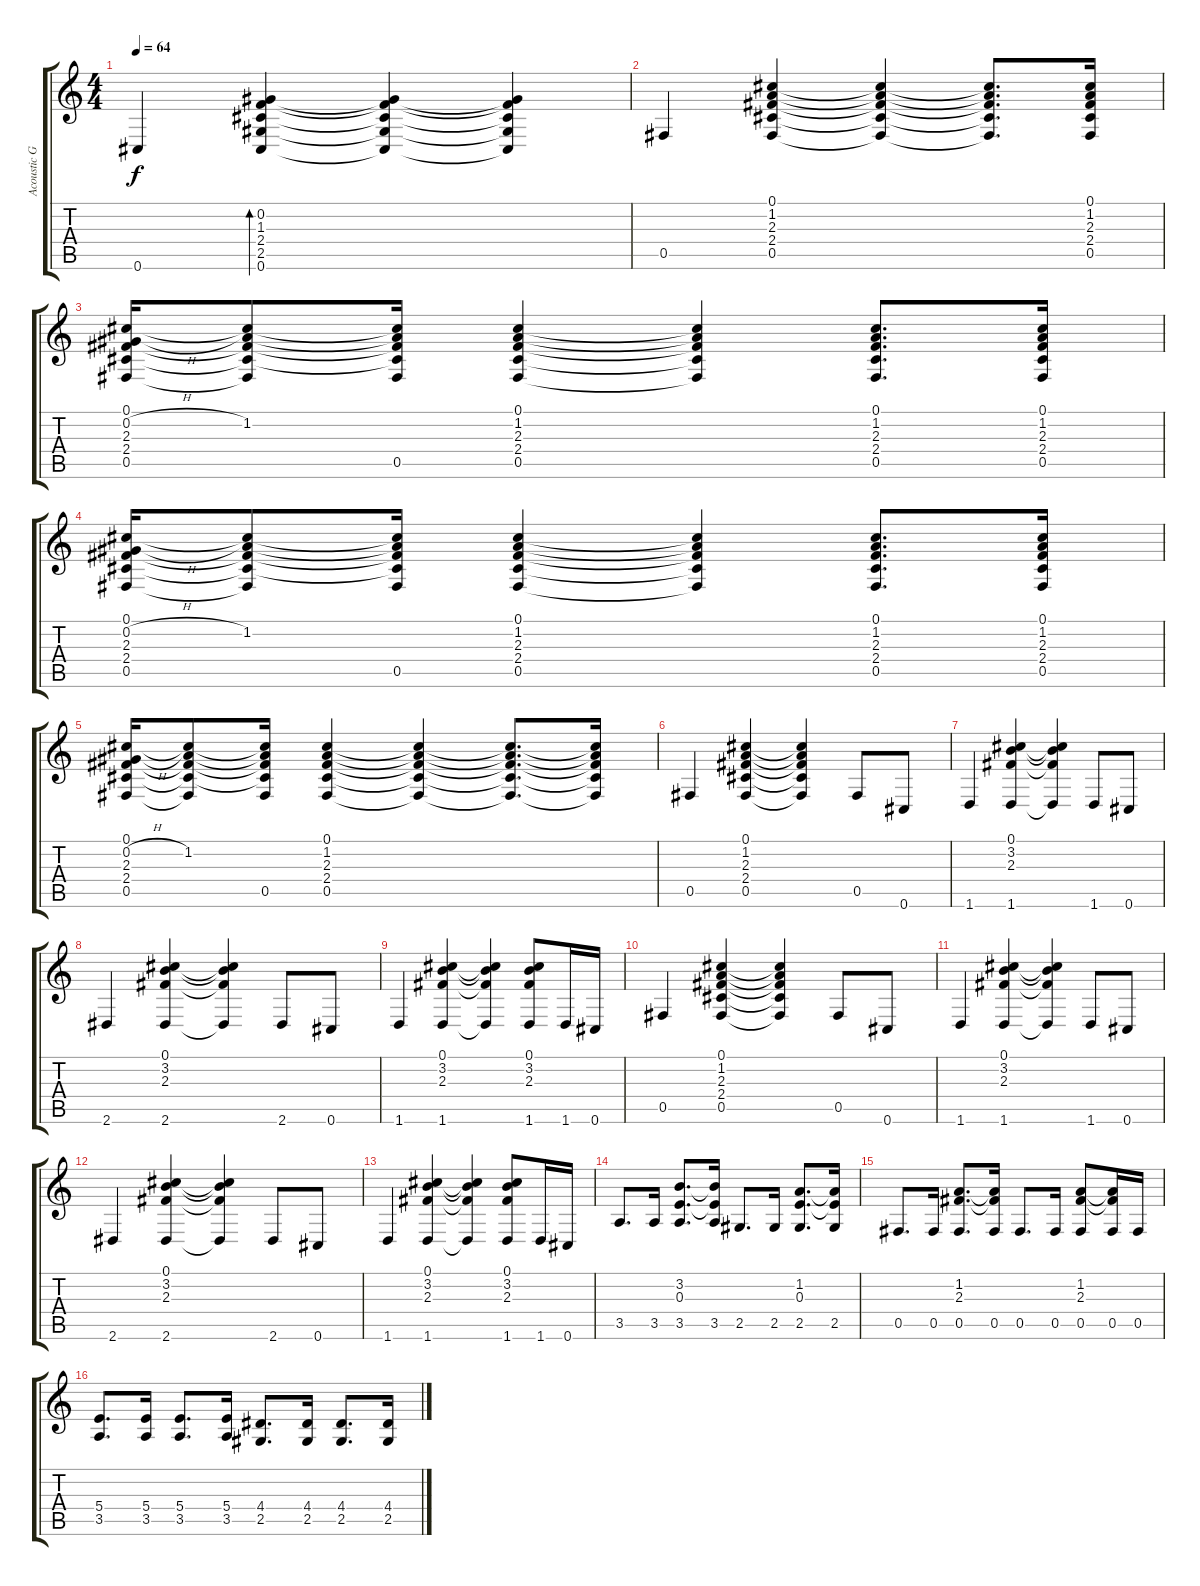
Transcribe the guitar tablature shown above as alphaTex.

\track ("Acoustic Guitar" "Acoustic G") {instrument acousticguitarsteel}
\staff {score tabs}
\tuning (Db4 Ab3 E3 B2 Gb2 Db2) {hide}
\ts (4 4)
\tempo 64
\clef g2
\ks c
0.6.4{dy f} (0.2 1.3 2.4 2.5 0.6).4{bd 120} (0.2{t} 1.3{t} 2.4{t} 2.5{t} 0.6{t}).4 (0.2{t} 1.3{t} 2.4{t} 2.5{t} 0.6{t}).4 |
0.5.4 (0.1 1.2 2.3 2.4 0.5).4 (0.1{t} 1.2{t} 2.3{t} 2.4{t} 0.5{t}).4 (0.1{t} 1.2{t} 2.3{t} 2.4{t} 0.5{t}).8{d} (0.1 1.2 2.3 2.4 0.5).16 |
(0.1 0.2{h} 2.3 2.4 0.5).16 (0.1{t} 1.2 2.3{t} 2.4{t} 0.5{t}).8 (0.1{t} 1.2{t} 2.3{t} 2.4{t} 0.5).16 (0.1 1.2 2.3 2.4 0.5).4 (0.1{t} 1.2{t} 2.3{t} 2.4{t} 0.5{t}).4 (0.1 1.2 2.3 2.4 0.5).8{d} (0.1 1.2 2.3 2.4 0.5).16 |
(0.1 0.2{h} 2.3 2.4 0.5).16 (0.1{t} 1.2 2.3{t} 2.4{t} 0.5{t}).8 (0.1{t} 1.2{t} 2.3{t} 2.4{t} 0.5).16 (0.1 1.2 2.3 2.4 0.5).4 (0.1{t} 1.2{t} 2.3{t} 2.4{t} 0.5{t}).4 (0.1 1.2 2.3 2.4 0.5).8{d} (0.1 1.2 2.3 2.4 0.5).16 |
(0.1 0.2{h} 2.3 2.4 0.5).16 (0.1{t} 1.2 2.3{t} 2.4{t} 0.5{t}).8 (0.1{t} 1.2{t} 2.3{t} 2.4{t} 0.5).16 (0.1 1.2 2.3 2.4 0.5).4 (0.1{t} 1.2{t} 2.3{t} 2.4{t} 0.5{t}).4 (0.1{t} 1.2{t} 2.3{t} 2.4{t} 0.5{t}).8{d} (0.1{t} 1.2{t} 2.3{t} 2.4{t} 0.5{t}).16 |
0.5.4 (0.1 1.2 2.3 2.4 0.5).4 (0.1{t} 1.2{t} 2.3{t} 2.4{t} 0.5{t}).4 0.5.8 0.6.8 |
1.6.4 (0.1 3.2 2.3 1.6).4 (0.1{t} 3.2{t} 2.3{t} 1.6{t}).4 1.6.8 0.6.8 |
2.6.4 (0.1 3.2 2.3 2.6).4 (0.1{t} 3.2{t} 2.3{t} 2.6{t}).4 2.6.8 0.6.8 |
1.6.4 (0.1 3.2 2.3 1.6).4 (0.1{t} 3.2{t} 2.3{t} 1.6{t}).4 (0.1 3.2 2.3 1.6).8 1.6.16 0.6.16 |
0.5.4 (0.1 1.2 2.3 2.4 0.5).4 (0.1{t} 1.2{t} 2.3{t} 2.4{t} 0.5{t}).4 0.5.8 0.6.8 |
1.6.4 (0.1 3.2 2.3 1.6).4 (0.1{t} 3.2{t} 2.3{t} 1.6{t}).4 1.6.8 0.6.8 |
2.6.4 (0.1 3.2 2.3 2.6).4 (0.1{t} 3.2{t} 2.3{t} 2.6{t}).4 2.6.8 0.6.8 |
1.6.4 (0.1 3.2 2.3 1.6).4 (0.1{t} 3.2{t} 2.3{t} 1.6{t}).4 (0.1 3.2 2.3 1.6).8 1.6.16 0.6.16 |
3.5.8{d} 3.5.16 (3.2 0.3 3.5).8{d} (3.2{t} 0.3{t} 3.5).16 2.5.8{d} 2.5.16 (1.2 0.3 2.5).8{d} (1.2{t} 0.3{t} 2.5).16 |
0.5.8{d} 0.5.16 (1.2 2.3 0.5).8{d} (1.2{t} 2.3{t} 0.5).16 0.5.8{d} 0.5.16 (1.2 2.3 0.5).8 (1.2{t} 2.3{t} 0.5).16 0.5.16 |
(5.4 3.5).8{d} (5.4 3.5).16 (5.4 3.5).8{d} (5.4 3.5).16 (4.4 2.5).8{d} (4.4 2.5).16 (4.4 2.5).8{d} (4.4 2.5).16
